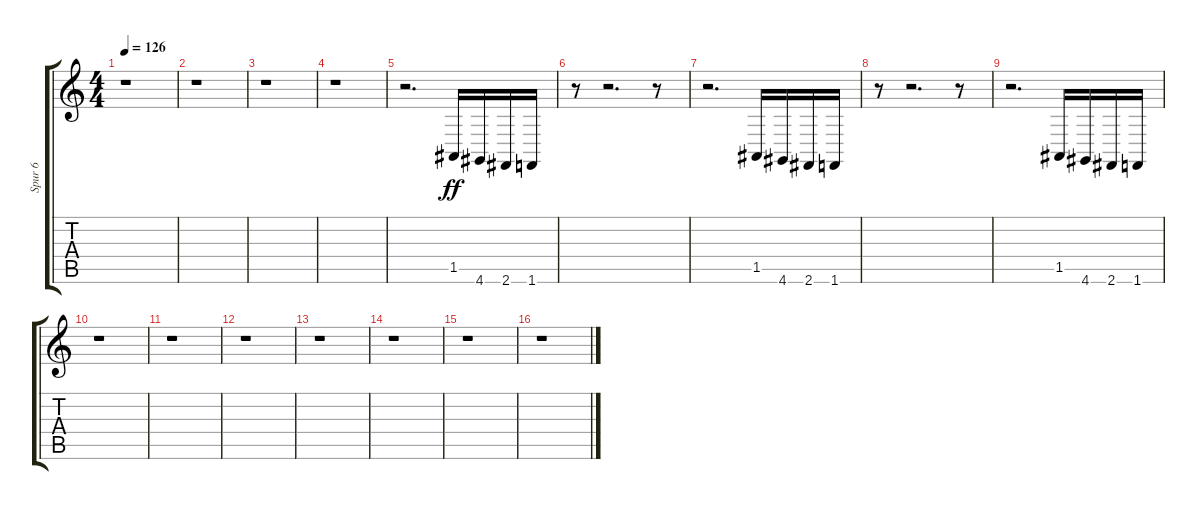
\track ("Spur 6" "Spur 6") {instrument baritonesax}
\staff {score tabs}
\tuning (E4 B3 G3 D3 A2 E2) {hide}
\ts (4 4)
\tempo 126
\clef g2
\ks c
r.1{dy ff} |
r.1 |
r.1 |
r.1 |
r.2{d} 1.5.16 4.6.16 2.6.16 1.6.16 |
r.8 r.2{d} r.8 |
r.2{d} 1.5.16 4.6.16 2.6.16 1.6.16 |
r.8 r.2{d} r.8 |
r.2{d} 1.5.16 4.6.16 2.6.16 1.6.16 |
r.1 |
r.1 |
r.1 |
r.1 |
r.1 |
r.1 |
r.1
